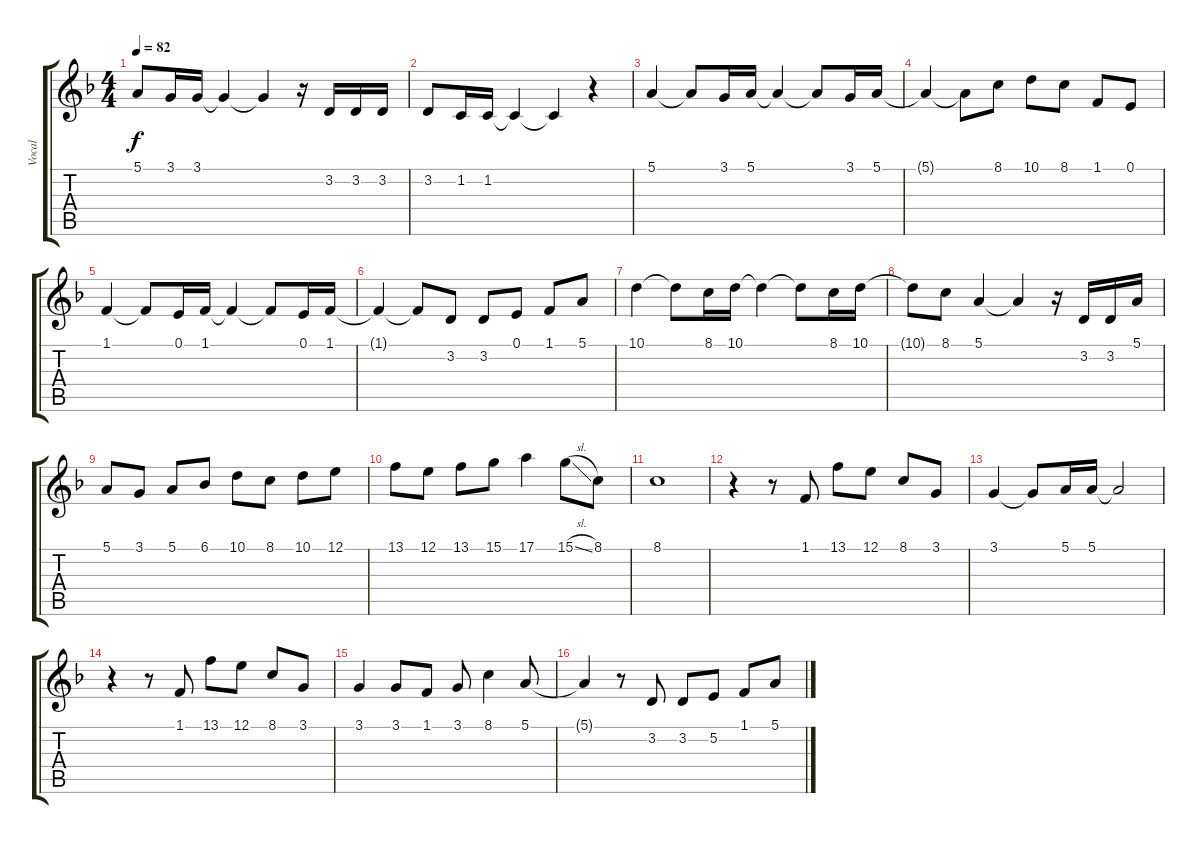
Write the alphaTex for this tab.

\track ("Vocal" "Vocal") {instrument oboe}
\staff {score tabs}
\tuning (E4 B3 G3 D3 A2 E2) {hide}
\ts (4 4)
\tempo 82
\clef g2
\ks f
5.1.8{dy f} 3.1.16 3.1.16 3.1{t}.4 3.1{t}.4 r.16 3.2.16 3.2.16 3.2.16 |
3.2.8 1.2.16 1.2.16 1.2{t}.4 1.2{t}.4 r.4 |
5.1.4 5.1{t}.8 3.1.16 5.1.16 5.1{t}.4 5.1{t}.8 3.1.16 5.1.16 |
5.1{t}.4 5.1{t}.8 8.1.8 10.1.8 8.1.8 1.1.8 0.1.8 |
1.1.4 1.1{t}.8 0.1.16 1.1.16 1.1{t}.4 1.1{t}.8 0.1.16 1.1.16 |
1.1{t}.4 1.1{t}.8 3.2.8 3.2.8 0.1.8 1.1.8 5.1.8 |
10.1.4 10.1{t}.8 8.1.16 10.1.16 10.1{t}.4 10.1{t}.8 8.1.16 10.1.16 |
10.1{t}.8 8.1.8 5.1.4 5.1{t}.4 r.16 3.2.16 3.2.16 5.1.16 |
5.1.8 3.1.8 5.1.8 6.1.8 10.1.8 8.1.8 10.1.8 12.1.8 |
13.1.8 12.1.8 13.1.8 15.1.8 17.1.4 15.1{sl}.8 8.1.8 |
8.1.1 |
r.4 r.8 1.1.8 13.1.8 12.1.8 8.1.8 3.1.8 |
3.1.4 3.1{t}.8 5.1.16 5.1.16 5.1{t}.2 |
r.4 r.8 1.1.8 13.1.8 12.1.8 8.1.8 3.1.8 |
3.1.4 3.1.8 1.1.8 3.1.8 8.1.4 5.1.8 |
5.1{t}.4 r.8 3.2.8 3.2.8 5.2.8 1.1.8 5.1.8
